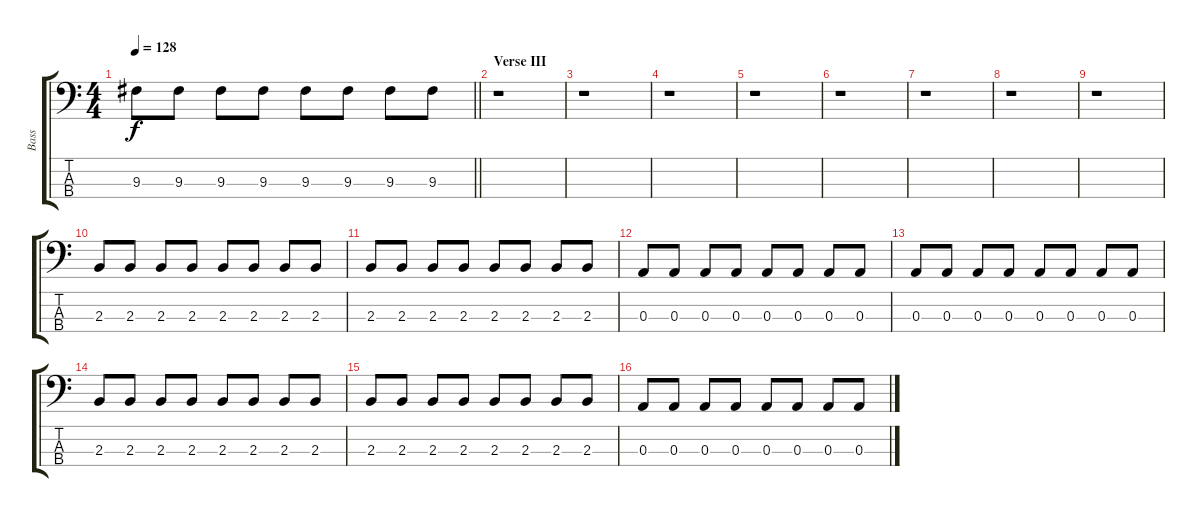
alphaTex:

\track ("Bass" "Bass") {instrument electricbassfinger}
\staff {score tabs}
\tuning (G2 D2 A1 E1) {hide}
\ts (4 4)
\tempo 128
\clef f4
\barLineRight lightlight
\ks c
9.3.8{dy f} 9.3.8 9.3.8 9.3.8 9.3.8 9.3.8 9.3.8 9.3.8 |
\section ("" "Verse III")
r.1 |
r.1 |
r.1 |
r.1 |
r.1 |
r.1 |
r.1 |
r.1 |
2.3.8 2.3.8 2.3.8 2.3.8 2.3.8 2.3.8 2.3.8 2.3.8 |
2.3.8 2.3.8 2.3.8 2.3.8 2.3.8 2.3.8 2.3.8 2.3.8 |
0.3.8 0.3.8 0.3.8 0.3.8 0.3.8 0.3.8 0.3.8 0.3.8 |
0.3.8 0.3.8 0.3.8 0.3.8 0.3.8 0.3.8 0.3.8 0.3.8 |
2.3.8 2.3.8 2.3.8 2.3.8 2.3.8 2.3.8 2.3.8 2.3.8 |
2.3.8 2.3.8 2.3.8 2.3.8 2.3.8 2.3.8 2.3.8 2.3.8 |
0.3.8 0.3.8 0.3.8 0.3.8 0.3.8 0.3.8 0.3.8 0.3.8
